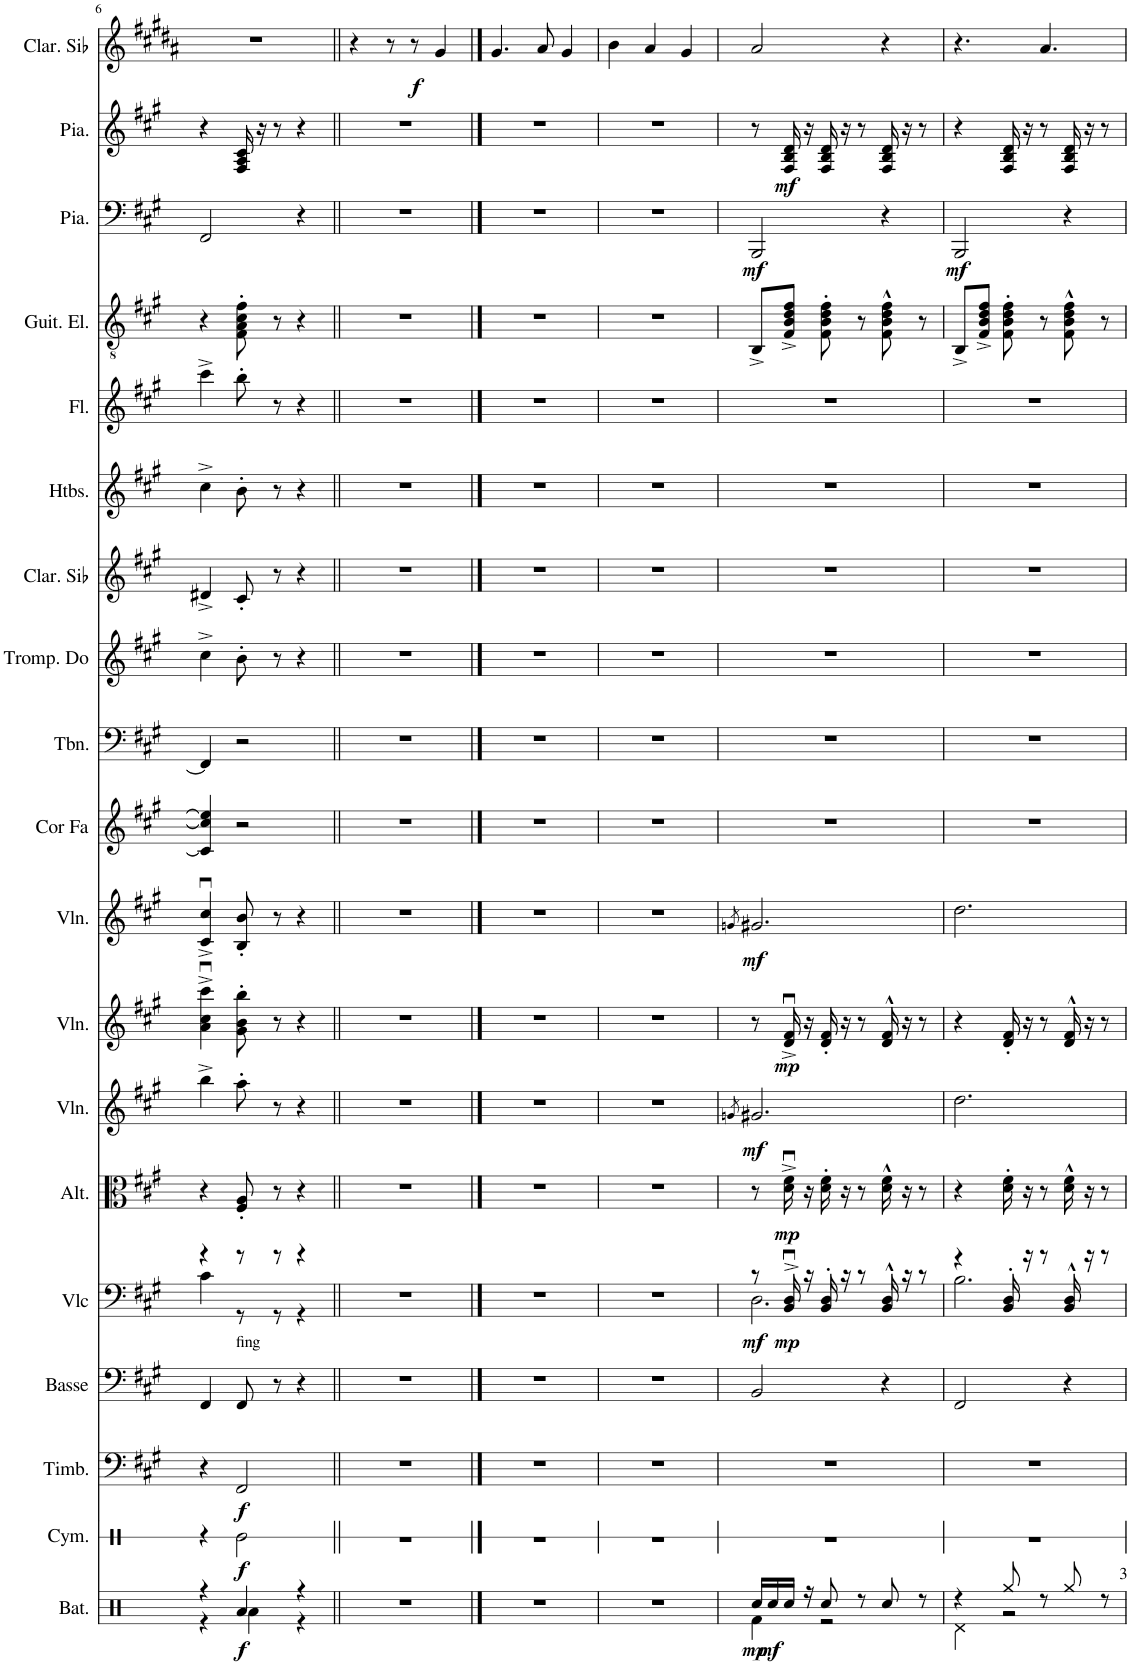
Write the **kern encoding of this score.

**kern	**dynam	**kern	**dynam	**kern	**dynam	**kern	**kern	**dynam	**kern	**dynam	**kern	**dynam	**kern	**dynam	**kern	**dynam	**kern	**kern	**kern	**kern	**kern	**kern	**kern	**kern	**dynam	**kern	**dynam	**kern	**dynam
*part19	*part19	*part18	*part18	*part17	*part17	*part16	*part15	*part15	*part14	*part14	*part13	*part13	*part12	*part12	*part11	*part11	*part10	*part9	*part8	*part7	*part6	*part5	*part4	*part3	*part3	*part2	*part2	*part1	*part1
*staff19	*staff19	*staff18	*staff18	*staff17	*staff17	*staff16	*staff15	*staff15	*staff14	*staff14	*staff13	*staff13	*staff12	*staff12	*staff11	*staff11	*staff10	*staff9	*staff8	*staff7	*staff6	*staff5	*staff4	*staff3	*staff3	*staff2	*staff2	*staff1	*staff1
*I"Batterie	*	*I"Cymbale	*	*I"Timbales	*	*I"Basse acoustique	*I"Violoncelle	*	*I"Alto	*	*I"Violon	*	*I"Violon	*	*I"Violon	*	*I"Cor en Fa	*I"Trombone	*I"Trompette en Do	*I"Clarinette en Sib	*I"Hautbois	*I"Flûte	*I"Guitare électrique	*I"Piano	*	*I"Piano	*	*I"Clarinette en Sib	*
*I'Bat.	*	*I'Cym.	*	*I'Timb.	*	*I'Basse	*I'Vlc	*	*I'Alt.	*	*I'Vln.	*	*I'Vln.	*	*I'Vln.	*	*I'Cor Fa	*I'Tbn.	*I'Tromp. Do	*I'Clar. Sib	*I'Htbs.	*I'Fl.	*I'Guit. El.	*I'Pia.	*	*I'Pia.	*	*I'Clar. Sib	*
!!LO:PB:g=z
*clefX	*	*clefX	*	*clefF4	*	*clefF4	*clefF4	*	*clefC3	*	*clefG2	*	*clefG2	*	*clefG2	*	*clefG2	*clefF4	*clefG2	*clefG2	*clefG2	*clefG2	*clefGv2	*clefF4	*	*clefG2	*	*clefG2	*
*	*	*	*	*	*	*Trd7c12	*	*	*	*	*	*	*	*	*	*	*Trd4c7	*	*Trd1c2	*Trd1c2	*	*	*	*	*	*	*	*Trd1c2	*
*k[]	*	*k[]	*	*k[f#c#g#]	*	*k[f#c#g#]	*k[f#c#g#]	*	*k[f#c#g#]	*	*k[f#c#g#]	*	*k[f#c#g#]	*	*k[f#c#g#]	*	*k[f#c#g#]	*k[f#c#g#]	*k[f#c#g#]	*k[f#c#g#]	*k[f#c#g#]	*k[f#c#g#]	*k[f#c#g#]	*k[f#c#g#]	*	*k[f#c#g#]	*	*k[f#c#g#d#a#]	*
*M3/4	*	*M3/4	*	*M3/4	*	*M3/4	*M3/4	*	*M3/4	*	*M3/4	*	*M3/4	*	*M3/4	*	*M3/4	*M3/4	*M3/4	*M3/4	*M3/4	*M3/4	*M3/4	*M3/4	*	*M3/4	*	*M3/4	*
=6	=6	=6	=6	=6	=6	=6	=6	=6	=6	=6	=6	=6	=6	=6	=6	=6	=6	=6	=6	=6	=6	=6	=6	=6	=6	=6	=6	=6	=6
*^	*	*	*	*	*	*	*^	*	*	*	*	*	*	*	*	*	*	*	*	*	*	*	*	*	*	*	*	*	*
4r	4r	.	4r	.	4r	.	4FF#/	4r	4c#\	.	4r	.	4bb^\	.	4a\u^ 4cc#\u^ 4ccc#\u^	.	4c#/u^ 4cc#/u^	.	4c#/] 4cc#/] 4ee/]	4FF#/]	4cc#^\	4d#X^/	4cc#^\	4ccc#^\	4r	2FF#/	.	4r	.	2.r	.
!	!	!	!	!	!	!	!LO:TX:a:t=fing	!	!	!	!	!	!	!	!	!	!	!	!	!	!	!	!	!	!	!	!	!	!	!	!
!	!	!LO:DY:b	!	!LO:DY:b	!	!LO:DY:b	!	!	!	!	!	!	!	!	!	!	!	!	!	!	!	!	!	!	!	!	!	!	!	!	!
4Ra/	4Ra\	f	2Re\	f	2FF#/	f	8FF#/	8r	8r	.	8F#/' 8A/'	.	8aa'\	.	8g#\' 8b\' 8bb\'	.	8B/' 8b/'	.	2r	2r	8b'\	8c#'/	8b'\	8bb'\	8F#\' 8A\' 8c#\' 8f#\'	.	.	16F#/ 16A/ 16c#/	.	.	.
.	.	.	.	.	.	.	.	.	.	.	.	.	.	.	.	.	.	.	.	.	.	.	.	.	.	.	.	16r	.	.	.
.	.	.	.	.	.	.	8r	8r	8r	.	8r	.	8r	.	8r	.	8r	.	.	.	8r	8r	8r	8r	8r	.	.	8r	.	.	.
4r	4r	.	.	.	.	.	4r	4r	4r	.	4r	.	4r	.	4r	.	4r	.	.	.	4r	4r	4r	4r	4r	4r	.	4r	.	.	.
*v	*v	*	*	*	*	*	*	*v	*v	*	*	*	*	*	*	*	*	*	*	*	*	*	*	*	*	*	*	*	*	*	*
=7||	=7||	=7||	=7||	=7||	=7||	=7||	=7||	=7||	=7||	=7||	=7||	=7||	=7||	=7||	=7||	=7||	=7||	=7||	=7||	=7||	=7||	=7||	=7||	=7||	=7||	=7||	=7||	=7||	=7||
2.r	.	2.r	.	2.r	.	2.r	2.r	.	2.r	.	2.r	.	2.r	.	2.r	.	2.r	2.r	2.r	2.r	2.r	2.r	2.r	2.r	.	2.r	.	4r	.
.	.	.	.	.	.	.	.	.	.	.	.	.	.	.	.	.	.	.	.	.	.	.	.	.	.	.	.	8r	.
!	!	!	!	!	!	!	!	!	!	!	!	!	!	!	!	!	!	!	!	!	!	!	!	!	!	!	!	!	!LO:DY:b
.	.	.	.	.	.	.	.	.	.	.	.	.	.	.	.	.	.	.	.	.	.	.	.	.	.	.	.	8r	f
.	.	.	.	.	.	.	.	.	.	.	.	.	.	.	.	.	.	.	.	.	.	.	.	.	.	.	.	4g#/	.
==8	==8	==8	==8	==8	==8	==8	==8	==8	==8	==8	==8	==8	==8	==8	==8	==8	==8	==8	==8	==8	==8	==8	==8	==8	==8	==8	==8	==8	==8
2.r	.	2.r	.	2.r	.	2.r	2.r	.	2.r	.	2.r	.	2.r	.	2.r	.	2.r	2.r	2.r	2.r	2.r	2.r	2.r	2.r	.	2.r	.	4.g#/	.
.	.	.	.	.	.	.	.	.	.	.	.	.	.	.	.	.	.	.	.	.	.	.	.	.	.	.	.	8a#/	.
.	.	.	.	.	.	.	.	.	.	.	.	.	.	.	.	.	.	.	.	.	.	.	.	.	.	.	.	4g#/	.
=9	=9	=9	=9	=9	=9	=9	=9	=9	=9	=9	=9	=9	=9	=9	=9	=9	=9	=9	=9	=9	=9	=9	=9	=9	=9	=9	=9	=9	=9
2.r	.	2.r	.	2.r	.	2.r	2.r	.	2.r	.	2.r	.	2.r	.	2.r	.	2.r	2.r	2.r	2.r	2.r	2.r	2.r	2.r	.	2.r	.	4b\	.
.	.	.	.	.	.	.	.	.	.	.	.	.	.	.	.	.	.	.	.	.	.	.	.	.	.	.	.	4a#/	.
.	.	.	.	.	.	.	.	.	.	.	.	.	.	.	.	.	.	.	.	.	.	.	.	.	.	.	.	4g#/	.
=10	=10	=10	=10	=10	=10	=10	=10	=10	=10	=10	=10	=10	=10	=10	=10	=10	=10	=10	=10	=10	=10	=10	=10	=10	=10	=10	=10	=10	=10
.	.	.	.	.	.	.	.	.	.	.	8qgn/	.	.	.	8qgn/	.	.	.	.	.	.	.	.	.	.	.	.	.	.
*^	*	*	*	*	*	*	*^	*	*	*	*	*	*	*	*	*	*	*	*	*	*	*	*	*	*	*	*	*	*
!	!	!LO:DY:b	!	!	!	!	!	!	!	!LO:DY:b	!	!	!	!LO:DY:b	!	!	!	!LO:DY:b	!	!	!	!	!	!	!	!	!LO:DY:b	!	!	!	!
16Rcc/LL	4Rf\	mp	2.r	.	2.r	.	2BB/	8r	2.D\	mf	8r	.	2.g#X/	mf	8r	.	2.g#X/	mf	2.r	2.r	2.r	2.r	2.r	2.r	8BB^/L	2BBB/	mf	8r	.	2a#/	.
!	!	!LO:DY:b	!	!	!	!	!	!	!	!	!	!	!	!	!	!	!	!	!	!	!	!	!	!	!	!	!	!	!	!	!
16Rcc/	.	mf	.	.	.	.	.	.	.	.	.	.	.	.	.	.	.	.	.	.	.	.	.	.	.	.	.	.	.	.	.
!	!	!	!	!	!	!	!	!	!	!LO:DY:b	!	!LO:DY:b	!	!	!	!LO:DY:b	!	!	!	!	!	!	!	!	!	!	!	!	!LO:DY:b	!	!
16Rcc/JJ	.	.	.	.	.	.	.	16BB/u^ 16D/u^	.	mp	16d\u^ 16f#\u^	mp	.	.	16d/u^ 16f#/u^	mp	.	.	.	.	.	.	.	.	8F#/^ 8B/^ 8d/^ 8f#/^J	.	.	16F#/ 16B/ 16d/	mf	.	.
16r	.	.	.	.	.	.	.	16r	.	.	16r	.	.	.	16r	.	.	.	.	.	.	.	.	.	.	.	.	16r	.	.	.
8Rcc/	2r	.	.	.	.	.	.	16BB/' 16D/'	.	.	16d\' 16f#\'	.	.	.	16d/' 16f#/'	.	.	.	.	.	.	.	.	.	8F#\' 8B\' 8d\' 8f#\'	.	.	16F#/ 16B/ 16d/	.	.	.
.	.	.	.	.	.	.	.	16r	.	.	16r	.	.	.	16r	.	.	.	.	.	.	.	.	.	.	.	.	16r	.	.	.
8r	.	.	.	.	.	.	.	8r	.	.	8r	.	.	.	8r	.	.	.	.	.	.	.	.	.	8r	.	.	8r	.	.	.
8Rcc/	.	.	.	.	.	.	4r	16BB/^^ 16D/^^	.	.	16d\^^ 16f#\^^	.	.	.	16d/^^ 16f#/^^	.	.	.	.	.	.	.	.	.	8F#\^^ 8B\^^ 8d\^^ 8f#\^^	4r	.	16F#/ 16B/ 16d/	.	4r	.
.	.	.	.	.	.	.	.	16r	.	.	16r	.	.	.	16r	.	.	.	.	.	.	.	.	.	.	.	.	16r	.	.	.
8r	.	.	.	.	.	.	.	8r	.	.	8r	.	.	.	8r	.	.	.	.	.	.	.	.	.	8r	.	.	8r	.	.	.
=11	=11	=11	=11	=11	=11	=11	=11	=11	=11	=11	=11	=11	=11	=11	=11	=11	=11	=11	=11	=11	=11	=11	=11	=11	=11	=11	=11	=11	=11	=11	=11
!	!	!	!	!	!	!	!	!	!	!	!	!	!	!	!	!	!	!	!	!	!	!	!	!	!	!	!LO:DY:b	!	!	!	!
4r	4Rd\	.	2.r	.	2.r	.	2FF#/	4r	2.B\	.	4r	.	2.dd\	.	4r	.	2.dd\	.	2.r	2.r	2.r	2.r	2.r	2.r	8BB^/L	2BBB/	mf	4r	.	4.r	.
.	.	.	.	.	.	.	.	.	.	.	.	.	.	.	.	.	.	.	.	.	.	.	.	.	8F#/^ 8B/^ 8d/^ 8f#/^J	.	.	.	.	.	.
8Rgg/	2r	.	.	.	.	.	.	16BB/' 16D/'	.	.	16d\' 16f#\'	.	.	.	16d/' 16f#/'	.	.	.	.	.	.	.	.	.	8F#\' 8B\' 8d\' 8f#\'	.	.	16F#/ 16B/ 16d/	.	.	.
.	.	.	.	.	.	.	.	16r	.	.	16r	.	.	.	16r	.	.	.	.	.	.	.	.	.	.	.	.	16r	.	.	.
8r	.	.	.	.	.	.	.	8r	.	.	8r	.	.	.	8r	.	.	.	.	.	.	.	.	.	8r	.	.	8r	.	4.a#/	.
8Rgg/	.	.	.	.	.	.	4r	16BB/^^ 16D/^^	.	.	16d\^^ 16f#\^^	.	.	.	16d/^^ 16f#/^^	.	.	.	.	.	.	.	.	.	8F#\^^ 8B\^^ 8d\^^ 8f#\^^	4r	.	16F#/ 16B/ 16d/	.	.	.
.	.	.	.	.	.	.	.	16r	.	.	16r	.	.	.	16r	.	.	.	.	.	.	.	.	.	.	.	.	16r	.	.	.
8r	.	.	.	.	.	.	.	8r	.	.	8r	.	.	.	8r	.	.	.	.	.	.	.	.	.	8r	.	.	8r	.	.	.
*v	*v	*	*	*	*	*	*	*v	*v	*	*	*	*	*	*	*	*	*	*	*	*	*	*	*	*	*	*	*	*	*	*
=	=	=	=	=	=	=	=	=	=	=	=	=	=	=	=	=	=	=	=	=	=	=	=	=	=	=	=	=	=
*-	*-	*-	*-	*-	*-	*-	*-	*-	*-	*-	*-	*-	*-	*-	*-	*-	*-	*-	*-	*-	*-	*-	*-	*-	*-	*-	*-	*-	*-
